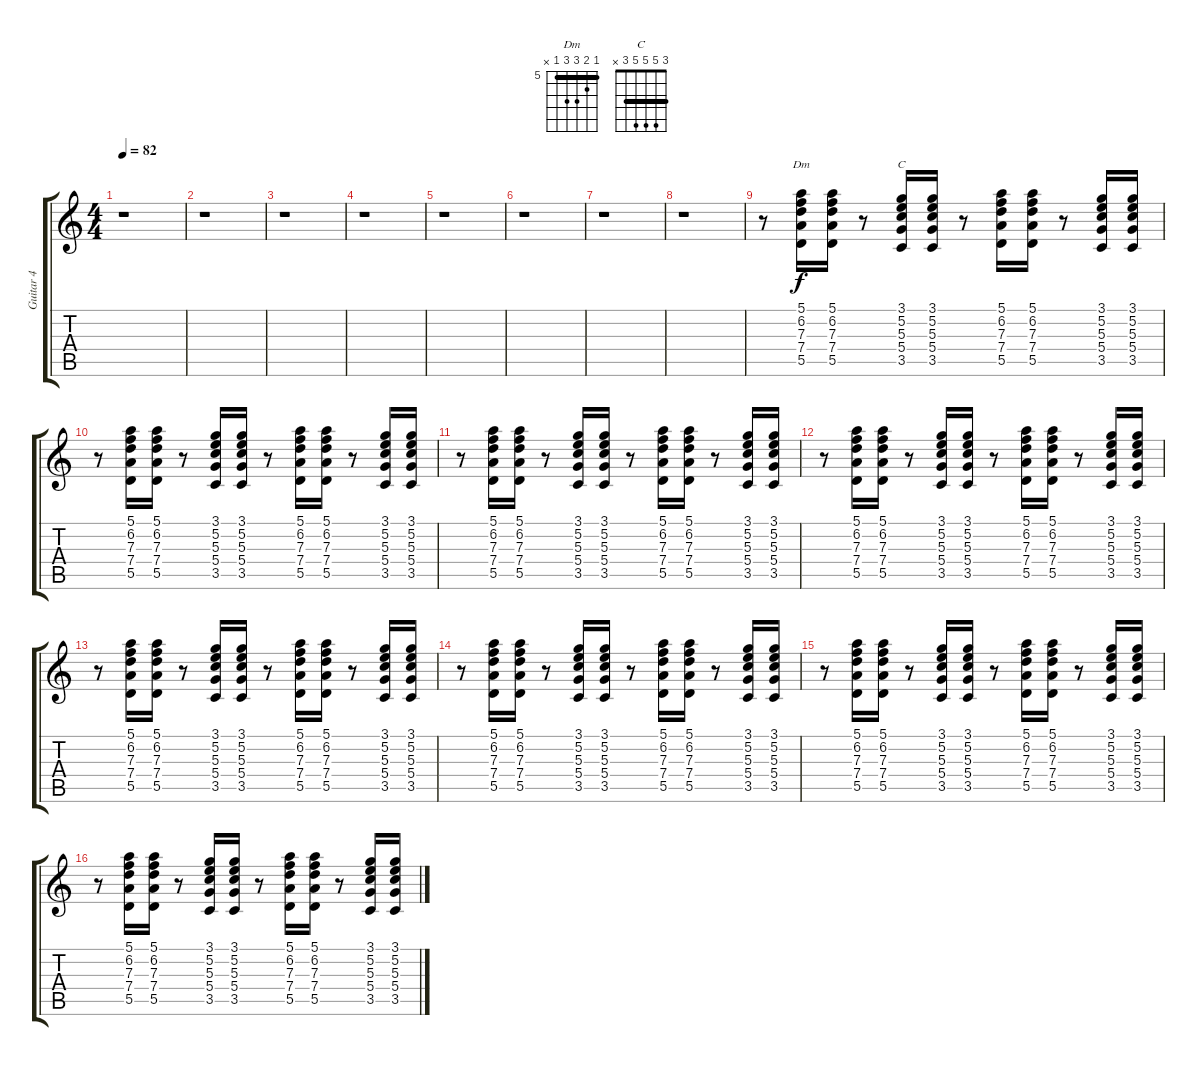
\track ("Guitar 4" "Guitar 4") {instrument electricguitarmuted}
\staff {score tabs}
\tuning (E4 B3 G3 D3 A2 E2) {hide}
\chord ("Dm" 5 6 7 7 5 x) {firstfret 5 barre 5}
\chord ("C" 3 5 5 5 3 x) {barre 3}
\ts (4 4)
\tempo 82
\clef g2
\ks c
r.1{dy f} |
r.1 |
r.1 |
r.1 |
r.1 |
r.1 |
r.1 |
r.1 |
r.8 (5.1 6.2 7.3 7.4 5.5).16{ch "Dm"} (5.1 6.2 7.3 7.4 5.5).16 r.8 (3.1 5.2 5.3 5.4 3.5).16{ch "C"} (3.1 5.2 5.3 5.4 3.5).16 r.8 (5.1 6.2 7.3 7.4 5.5).16 (5.1 6.2 7.3 7.4 5.5).16 r.8 (3.1 5.2 5.3 5.4 3.5).16 (3.1 5.2 5.3 5.4 3.5).16 |
r.8 (5.1 6.2 7.3 7.4 5.5).16 (5.1 6.2 7.3 7.4 5.5).16 r.8 (3.1 5.2 5.3 5.4 3.5).16 (3.1 5.2 5.3 5.4 3.5).16 r.8 (5.1 6.2 7.3 7.4 5.5).16 (5.1 6.2 7.3 7.4 5.5).16 r.8 (3.1 5.2 5.3 5.4 3.5).16 (3.1 5.2 5.3 5.4 3.5).16 |
r.8 (5.1 6.2 7.3 7.4 5.5).16 (5.1 6.2 7.3 7.4 5.5).16 r.8 (3.1 5.2 5.3 5.4 3.5).16 (3.1 5.2 5.3 5.4 3.5).16 r.8 (5.1 6.2 7.3 7.4 5.5).16 (5.1 6.2 7.3 7.4 5.5).16 r.8 (3.1 5.2 5.3 5.4 3.5).16 (3.1 5.2 5.3 5.4 3.5).16 |
r.8 (5.1 6.2 7.3 7.4 5.5).16 (5.1 6.2 7.3 7.4 5.5).16 r.8 (3.1 5.2 5.3 5.4 3.5).16 (3.1 5.2 5.3 5.4 3.5).16 r.8 (5.1 6.2 7.3 7.4 5.5).16 (5.1 6.2 7.3 7.4 5.5).16 r.8 (3.1 5.2 5.3 5.4 3.5).16 (3.1 5.2 5.3 5.4 3.5).16 |
r.8 (5.1 6.2 7.3 7.4 5.5).16 (5.1 6.2 7.3 7.4 5.5).16 r.8 (3.1 5.2 5.3 5.4 3.5).16 (3.1 5.2 5.3 5.4 3.5).16 r.8 (5.1 6.2 7.3 7.4 5.5).16 (5.1 6.2 7.3 7.4 5.5).16 r.8 (3.1 5.2 5.3 5.4 3.5).16 (3.1 5.2 5.3 5.4 3.5).16 |
r.8 (5.1 6.2 7.3 7.4 5.5).16 (5.1 6.2 7.3 7.4 5.5).16 r.8 (3.1 5.2 5.3 5.4 3.5).16 (3.1 5.2 5.3 5.4 3.5).16 r.8 (5.1 6.2 7.3 7.4 5.5).16 (5.1 6.2 7.3 7.4 5.5).16 r.8 (3.1 5.2 5.3 5.4 3.5).16 (3.1 5.2 5.3 5.4 3.5).16 |
r.8 (5.1 6.2 7.3 7.4 5.5).16 (5.1 6.2 7.3 7.4 5.5).16 r.8 (3.1 5.2 5.3 5.4 3.5).16 (3.1 5.2 5.3 5.4 3.5).16 r.8 (5.1 6.2 7.3 7.4 5.5).16 (5.1 6.2 7.3 7.4 5.5).16 r.8 (3.1 5.2 5.3 5.4 3.5).16 (3.1 5.2 5.3 5.4 3.5).16 |
r.8 (5.1 6.2 7.3 7.4 5.5).16 (5.1 6.2 7.3 7.4 5.5).16 r.8 (3.1 5.2 5.3 5.4 3.5).16 (3.1 5.2 5.3 5.4 3.5).16 r.8 (5.1 6.2 7.3 7.4 5.5).16 (5.1 6.2 7.3 7.4 5.5).16 r.8 (3.1 5.2 5.3 5.4 3.5).16 (3.1 5.2 5.3 5.4 3.5).16
